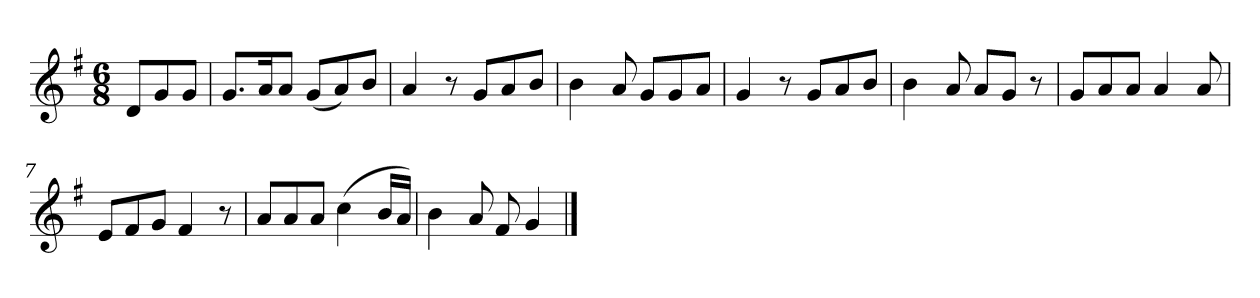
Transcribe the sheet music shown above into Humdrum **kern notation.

**kern
*part1
*staff1
*k[f#]
*M6/8
*MM120
=
8dL
8g
8gJ
=1
8.gL
16aK
8aJ
(8gL
8a)
8bJ
=2
4a
8r
8gL
8a
8bJ
=3
4b
8a
8gL
8g
8aJ
=4
4g
8r
8gL
8a
8bJ
=5
4b
8a
8aL
8gJ
8r
=6
8gL
8a
8aJ
4a
8a
=7
8eL
8f#
8gJ
4f#
8r
=8
8aL
8a
8aJ
(4cc
16bLL
16aJJ)
=9
4b
8a
8f#
4g
==
*-
